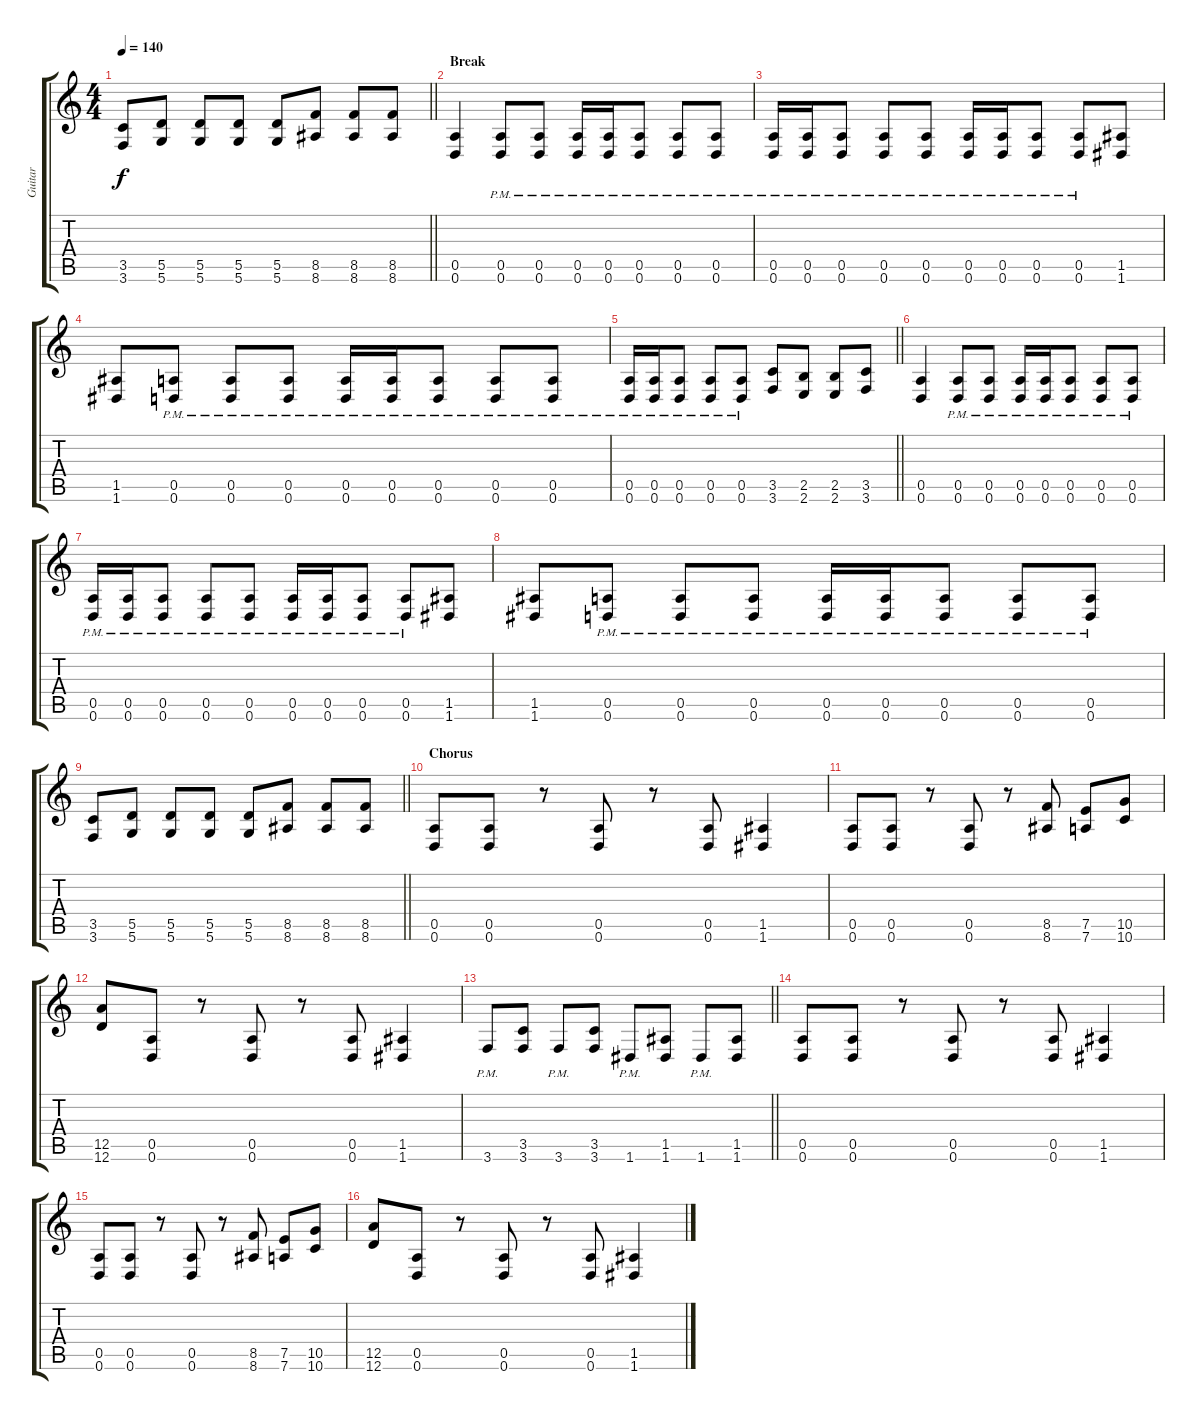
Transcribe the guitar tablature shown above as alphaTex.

\track ("Guitar" "Guitar") {instrument distortionguitar}
\staff {score tabs}
\tuning (E4 B3 G3 D3 A2 D2) {hide}
\ts (4 4)
\tempo 140
\clef g2
\barLineRight lightlight
\ks c
(3.5 3.6).8{dy f} (5.5 5.6).8 (5.5 5.6).8 (5.5 5.6).8 (5.5 5.6).8 (8.5 8.6).8 (8.5 8.6).8 (8.5 8.6).8 |
\section ("" "Break")
(0.5 0.6).4 (0.5{pm} 0.6{pm}).8 (0.5{pm} 0.6{pm}).8 (0.5{pm} 0.6{pm}).16 (0.5{pm} 0.6{pm}).16 (0.5{pm} 0.6{pm}).8 (0.5{pm} 0.6{pm}).8 (0.5{pm} 0.6{pm}).8 |
(0.5{pm} 0.6{pm}).16 (0.5{pm} 0.6{pm}).16 (0.5{pm} 0.6{pm}).8 (0.5{pm} 0.6{pm}).8 (0.5{pm} 0.6{pm}).8 (0.5{pm} 0.6{pm}).16 (0.5{pm} 0.6{pm}).16 (0.5{pm} 0.6{pm}).8 (0.5{pm} 0.6{pm}).8 (1.5 1.6).8 |
(1.5 1.6).8 (0.5{pm} 0.6{pm}).8 (0.5{pm} 0.6{pm}).8 (0.5{pm} 0.6{pm}).8 (0.5{pm} 0.6{pm}).16 (0.5{pm} 0.6{pm}).16 (0.5{pm} 0.6{pm}).8 (0.5{pm} 0.6{pm}).8 (0.5{pm} 0.6{pm}).8 |
\barLineRight lightlight
(0.5{pm} 0.6{pm}).16 (0.5{pm} 0.6{pm}).16 (0.5{pm} 0.6{pm}).8 (0.5{pm} 0.6{pm}).8 (0.5{pm} 0.6{pm}).8 (3.5 3.6).8 (2.5 2.6).8 (2.5 2.6).8 (3.5 3.6).8 |
\section ("" "")
(0.5 0.6).4 (0.5{pm} 0.6{pm}).8 (0.5{pm} 0.6{pm}).8 (0.5{pm} 0.6{pm}).16 (0.5{pm} 0.6{pm}).16 (0.5{pm} 0.6{pm}).8 (0.5{pm} 0.6{pm}).8 (0.5{pm} 0.6{pm}).8 |
(0.5{pm} 0.6{pm}).16 (0.5{pm} 0.6{pm}).16 (0.5{pm} 0.6{pm}).8 (0.5{pm} 0.6{pm}).8 (0.5{pm} 0.6{pm}).8 (0.5{pm} 0.6{pm}).16 (0.5{pm} 0.6{pm}).16 (0.5{pm} 0.6{pm}).8 (0.5{pm} 0.6{pm}).8 (1.5 1.6).8 |
(1.5 1.6).8 (0.5{pm} 0.6{pm}).8 (0.5{pm} 0.6{pm}).8 (0.5{pm} 0.6{pm}).8 (0.5{pm} 0.6{pm}).16 (0.5{pm} 0.6{pm}).16 (0.5{pm} 0.6{pm}).8 (0.5{pm} 0.6{pm}).8 (0.5{pm} 0.6{pm}).8 |
\barLineRight lightlight
(3.5 3.6).8 (5.5 5.6).8 (5.5 5.6).8 (5.5 5.6).8 (5.5 5.6).8 (8.5 8.6).8 (8.5 8.6).8 (8.5 8.6).8 |
\section ("" "Chorus")
(0.5 0.6).8 (0.5 0.6).8 r.8 (0.5 0.6).8 r.8 (0.5 0.6).8 (1.5 1.6).4 |
(0.5 0.6).8 (0.5 0.6).8 r.8 (0.5 0.6).8 r.8 (8.5 8.6).8 (7.5 7.6).8 (10.5 10.6).8 |
(12.5 12.6).8 (0.5 0.6).8 r.8 (0.5 0.6).8 r.8 (0.5 0.6).8 (1.5 1.6).4 |
\barLineRight lightlight
3.6{pm}.8 (3.5 3.6).8 3.6{pm}.8 (3.5 3.6).8 1.6{pm}.8 (1.5 1.6).8 1.6{pm}.8 (1.5 1.6).8 |
\section ("" "")
(0.5 0.6).8 (0.5 0.6).8 r.8 (0.5 0.6).8 r.8 (0.5 0.6).8 (1.5 1.6).4 |
(0.5 0.6).8 (0.5 0.6).8 r.8 (0.5 0.6).8 r.8 (8.5 8.6).8 (7.5 7.6).8 (10.5 10.6).8 |
(12.5 12.6).8 (0.5 0.6).8 r.8 (0.5 0.6).8 r.8 (0.5 0.6).8 (1.5 1.6).4
